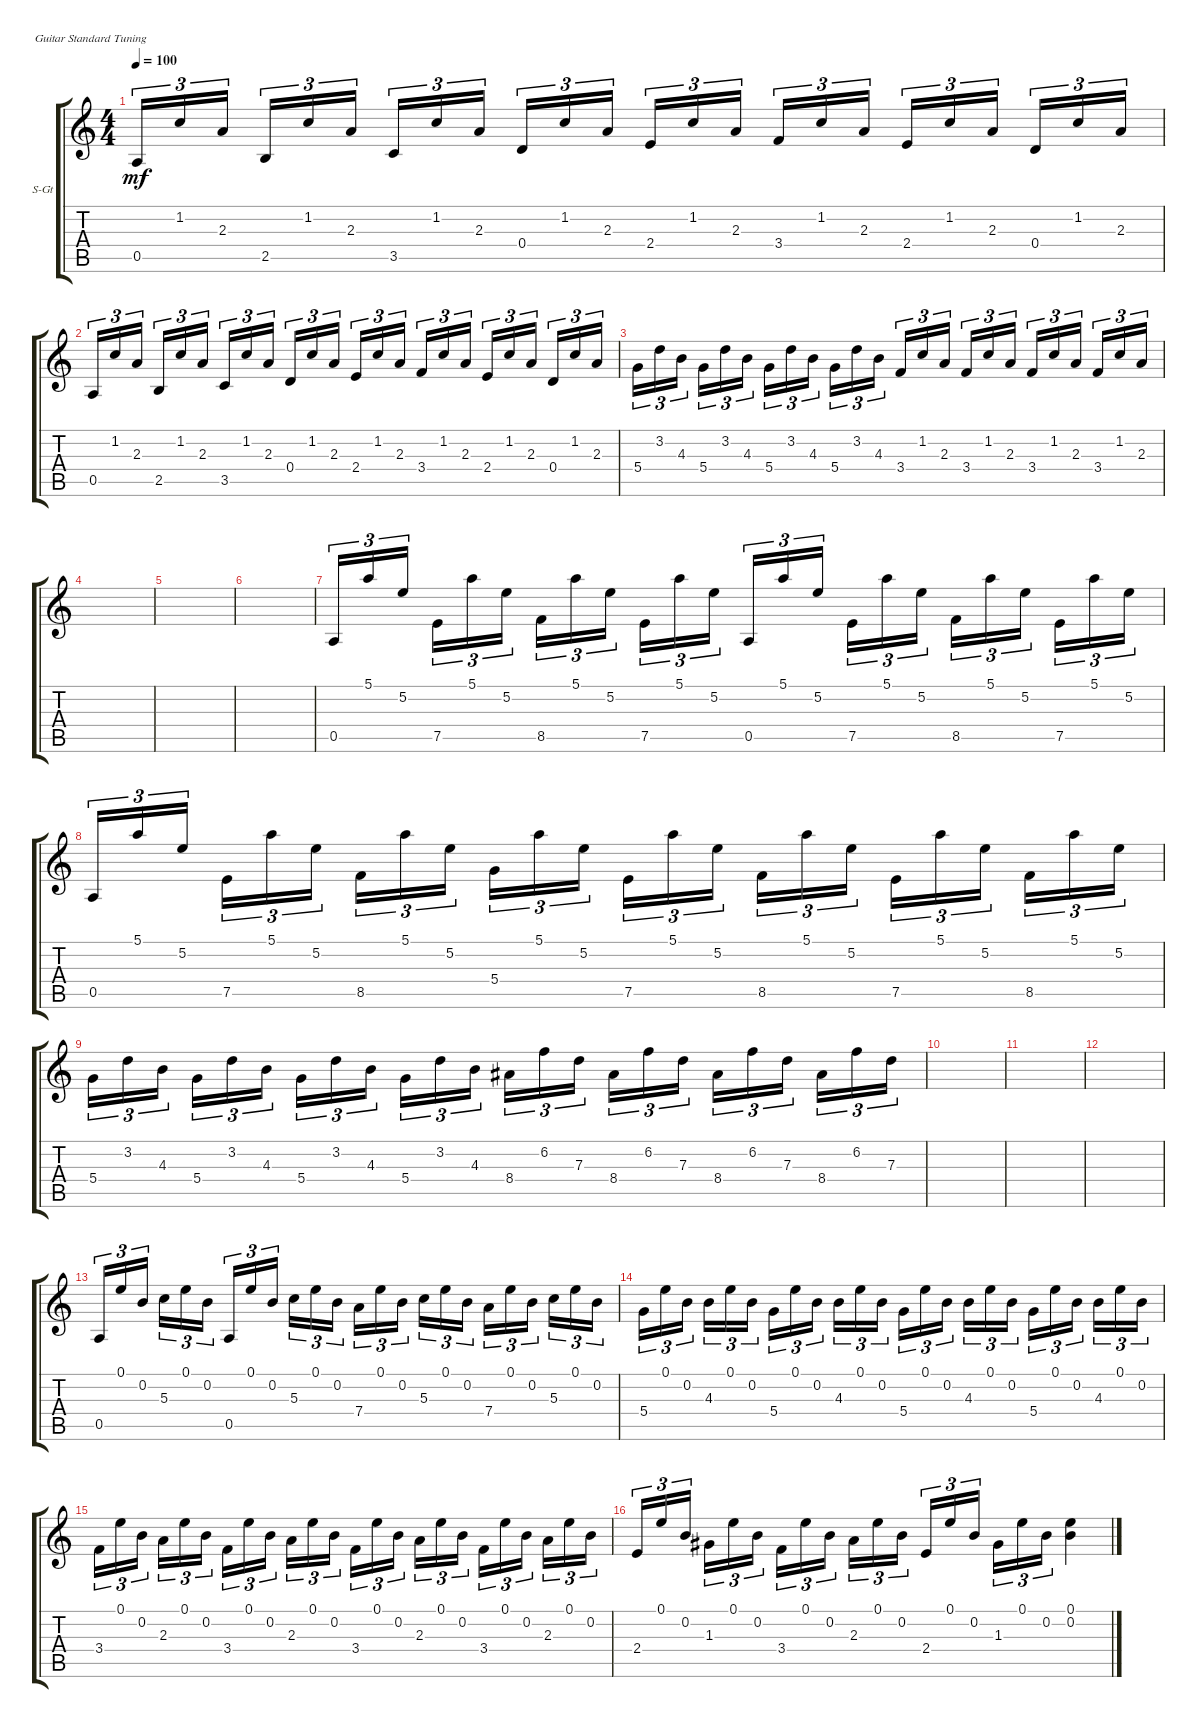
\defaultSystemsLayout 4
\bracketExtendMode groupsimilarinstruments
\firstSystemTrackNameOrientation horizontal
\otherSystemsTrackNameOrientation horizontal
\track ("Steel Guitar" "S-Gt") {instrument acousticguitarsteel}
\staff {score tabs}
\tuning (E4 B3 G3 D3 A2 E2)
\ts (4 4)
\tempo 100
\clef g2
\ks c
0.5.16{tu (3 2) dy mf} 1.2.16{tu (3 2)} 2.3.16{tu (3 2)} 2.5.16{tu (3 2)} 1.2.16{tu (3 2)} 2.3.16{tu (3 2)} 3.5.16{tu (3 2)} 1.2.16{tu (3 2)} 2.3.16{tu (3 2)} 0.4.16{tu (3 2)} 1.2.16{tu (3 2)} 2.3.16{tu (3 2)} 2.4.16{tu (3 2)} 1.2.16{tu (3 2)} 2.3.16{tu (3 2)} 3.4.16{tu (3 2)} 1.2.16{tu (3 2)} 2.3.16{tu (3 2)} 2.4.16{tu (3 2)} 1.2.16{tu (3 2)} 2.3.16{tu (3 2)} 0.4.16{tu (3 2)} 1.2.16{tu (3 2)} 2.3.16{tu (3 2)} |
0.5.16{tu (3 2)} 1.2.16{tu (3 2)} 2.3.16{tu (3 2)} 2.5.16{tu (3 2)} 1.2.16{tu (3 2)} 2.3.16{tu (3 2)} 3.5.16{tu (3 2)} 1.2.16{tu (3 2)} 2.3.16{tu (3 2)} 0.4.16{tu (3 2)} 1.2.16{tu (3 2)} 2.3.16{tu (3 2)} 2.4.16{tu (3 2)} 1.2.16{tu (3 2)} 2.3.16{tu (3 2)} 3.4.16{tu (3 2)} 1.2.16{tu (3 2)} 2.3.16{tu (3 2)} 2.4.16{tu (3 2)} 1.2.16{tu (3 2)} 2.3.16{tu (3 2)} 0.4.16{tu (3 2)} 1.2.16{tu (3 2)} 2.3.16{tu (3 2)} |
5.4.16{tu (3 2)} 3.2.16{tu (3 2)} 4.3.16{tu (3 2)} 5.4.16{tu (3 2)} 3.2.16{tu (3 2)} 4.3.16{tu (3 2)} 5.4.16{tu (3 2)} 3.2.16{tu (3 2)} 4.3.16{tu (3 2)} 5.4.16{tu (3 2)} 3.2.16{tu (3 2)} 4.3.16{tu (3 2)} 3.4.16{tu (3 2)} 1.2.16{tu (3 2)} 2.3.16{tu (3 2)} 3.4.16{tu (3 2)} 1.2.16{tu (3 2)} 2.3.16{tu (3 2)} 3.4.16{tu (3 2)} 1.2.16{tu (3 2)} 2.3.16{tu (3 2)} 3.4.16{tu (3 2)} 1.2.16{tu (3 2)} 2.3.16{tu (3 2)} |
|
|
|
0.5.16{tu (3 2)} 5.1.16{tu (3 2)} 5.2.16{tu (3 2)} 7.5.16{tu (3 2)} 5.1.16{tu (3 2)} 5.2.16{tu (3 2)} 8.5.16{tu (3 2)} 5.1.16{tu (3 2)} 5.2.16{tu (3 2)} 7.5.16{tu (3 2)} 5.1.16{tu (3 2)} 5.2.16{tu (3 2)} 0.5.16{tu (3 2)} 5.1.16{tu (3 2)} 5.2.16{tu (3 2)} 7.5.16{tu (3 2)} 5.1.16{tu (3 2)} 5.2.16{tu (3 2)} 8.5.16{tu (3 2)} 5.1.16{tu (3 2)} 5.2.16{tu (3 2)} 7.5.16{tu (3 2)} 5.1.16{tu (3 2)} 5.2.16{tu (3 2)} |
0.5.16{tu (3 2)} 5.1.16{tu (3 2)} 5.2.16{tu (3 2)} 7.5.16{tu (3 2)} 5.1.16{tu (3 2)} 5.2.16{tu (3 2)} 8.5.16{tu (3 2)} 5.1.16{tu (3 2)} 5.2.16{tu (3 2)} 5.4.16{tu (3 2)} 5.1.16{tu (3 2)} 5.2.16{tu (3 2)} 7.5.16{tu (3 2)} 5.1.16{tu (3 2)} 5.2.16{tu (3 2)} 8.5.16{tu (3 2)} 5.1.16{tu (3 2)} 5.2.16{tu (3 2)} 7.5.16{tu (3 2)} 5.1.16{tu (3 2)} 5.2.16{tu (3 2)} 8.5.16{tu (3 2)} 5.1.16{tu (3 2)} 5.2.16{tu (3 2)} |
5.4.16{tu (3 2)} 3.2.16{tu (3 2)} 4.3.16{tu (3 2)} 5.4.16{tu (3 2)} 3.2.16{tu (3 2)} 4.3.16{tu (3 2)} 5.4.16{tu (3 2)} 3.2.16{tu (3 2)} 4.3.16{tu (3 2)} 5.4.16{tu (3 2)} 3.2.16{tu (3 2)} 4.3.16{tu (3 2)} 8.4.16{tu (3 2)} 6.2.16{tu (3 2)} 7.3.16{tu (3 2)} 8.4.16{tu (3 2)} 6.2.16{tu (3 2)} 7.3.16{tu (3 2)} 8.4.16{tu (3 2)} 6.2.16{tu (3 2)} 7.3.16{tu (3 2)} 8.4.16{tu (3 2)} 6.2.16{tu (3 2)} 7.3.16{tu (3 2)} |
|
|
|
0.5.16{tu (3 2)} 0.1.16{tu (3 2)} 0.2.16{tu (3 2)} 5.3.16{tu (3 2)} 0.1.16{tu (3 2)} 0.2.16{tu (3 2)} 0.5.16{tu (3 2)} 0.1.16{tu (3 2)} 0.2.16{tu (3 2)} 5.3.16{tu (3 2)} 0.1.16{tu (3 2)} 0.2.16{tu (3 2)} 7.4.16{tu (3 2)} 0.1.16{tu (3 2)} 0.2.16{tu (3 2)} 5.3.16{tu (3 2)} 0.1.16{tu (3 2)} 0.2.16{tu (3 2)} 7.4.16{tu (3 2)} 0.1.16{tu (3 2)} 0.2.16{tu (3 2)} 5.3.16{tu (3 2)} 0.1.16{tu (3 2)} 0.2.16{tu (3 2)} |
5.4.16{tu (3 2)} 0.1.16{tu (3 2)} 0.2.16{tu (3 2)} 4.3.16{tu (3 2)} 0.1.16{tu (3 2)} 0.2.16{tu (3 2)} 5.4.16{tu (3 2)} 0.1.16{tu (3 2)} 0.2.16{tu (3 2)} 4.3.16{tu (3 2)} 0.1.16{tu (3 2)} 0.2.16{tu (3 2)} 5.4.16{tu (3 2)} 0.1.16{tu (3 2)} 0.2.16{tu (3 2)} 4.3.16{tu (3 2)} 0.1.16{tu (3 2)} 0.2.16{tu (3 2)} 5.4.16{tu (3 2)} 0.1.16{tu (3 2)} 0.2.16{tu (3 2)} 4.3.16{tu (3 2)} 0.1.16{tu (3 2)} 0.2.16{tu (3 2)} |
3.4.16{tu (3 2)} 0.1.16{tu (3 2)} 0.2.16{tu (3 2)} 2.3.16{tu (3 2)} 0.1.16{tu (3 2)} 0.2.16{tu (3 2)} 3.4.16{tu (3 2)} 0.1.16{tu (3 2)} 0.2.16{tu (3 2)} 2.3.16{tu (3 2)} 0.1.16{tu (3 2)} 0.2.16{tu (3 2)} 3.4.16{tu (3 2)} 0.1.16{tu (3 2)} 0.2.16{tu (3 2)} 2.3.16{tu (3 2)} 0.1.16{tu (3 2)} 0.2.16{tu (3 2)} 3.4.16{tu (3 2)} 0.1.16{tu (3 2)} 0.2.16{tu (3 2)} 2.3.16{tu (3 2)} 0.1.16{tu (3 2)} 0.2.16{tu (3 2)} |
2.4.16{tu (3 2)} 0.1.16{tu (3 2)} 0.2.16{tu (3 2)} 1.3.16{tu (3 2)} 0.1.16{tu (3 2)} 0.2.16{tu (3 2)} 3.4.16{tu (3 2)} 0.1.16{tu (3 2)} 0.2.16{tu (3 2)} 2.3.16{tu (3 2)} 0.1.16{tu (3 2)} 0.2.16{tu (3 2)} 2.4.16{tu (3 2)} 0.1.16{tu (3 2)} 0.2.16{tu (3 2)} 1.3.16{tu (3 2)} 0.1.16{tu (3 2)} 0.2.16{tu (3 2)} (0.2 0.1).4
